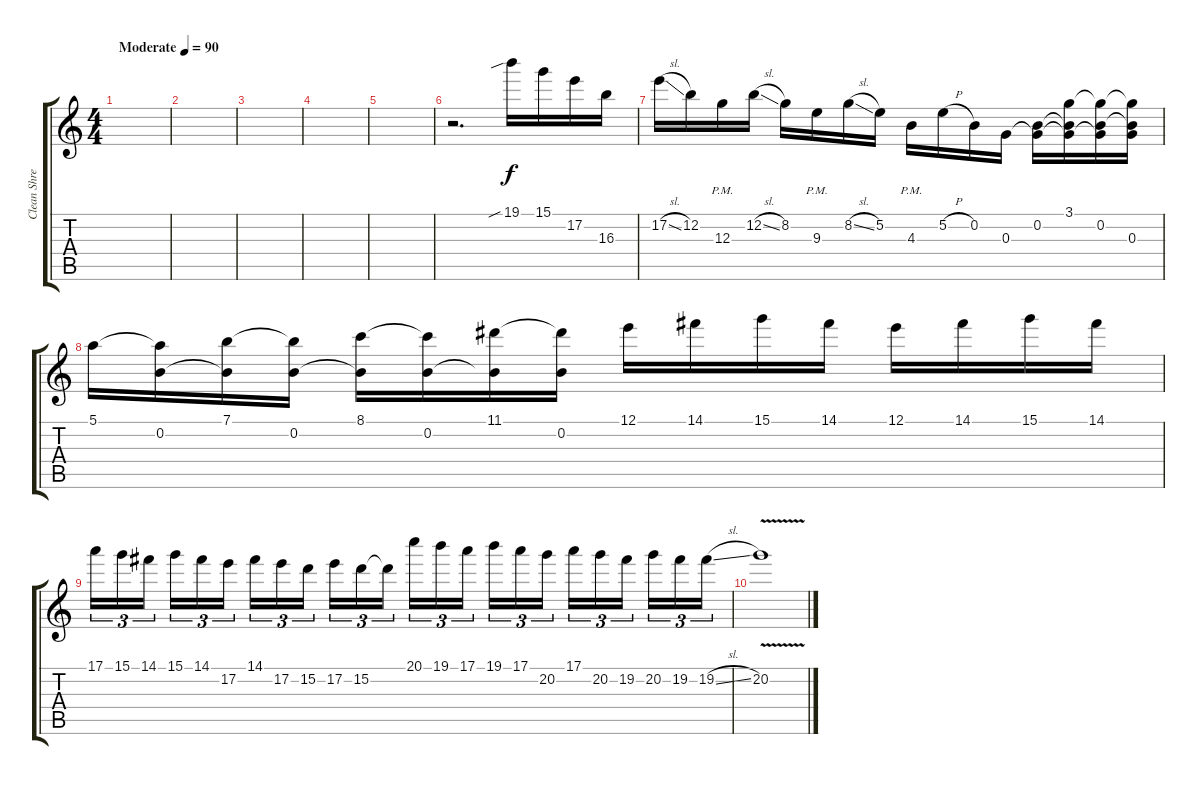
\track ("Clean Shredathon" "Clean Shre") {instrument electricguitarjazz}
\staff {score tabs}
\tuning (E4 B3 G3 D3 A2 E2) {hide}
\ts (4 4)
\tempo (90 "Moderate")
\clef g2
\ks c
|
|
|
|
|
r.2{d} 19.1{sib}.16 15.1.16 17.2.16 16.3.16 |
17.2{sl}.16 12.2.16 12.3{pm}.16 12.2{sl}.16 8.2.16 9.3{pm}.16 8.2{sl}.16 5.2.16 4.3{pm}.16 5.2{h}.16 0.2.16 0.3.16 (0.2 0.3{t}).16 (3.1 0.2{t} 0.3{t}).16 (3.1{t} 0.2 0.3{t}).16 (3.1{t} 0.2{t} 0.3).16 |
5.1.16 (5.1{t} 0.2).16 (7.1 0.2{t}).16 (7.1{t} 0.2).16 (8.1 0.2{t}).16 (8.1{t} 0.2).16 (11.1 0.2{t}).16 (11.1{t} 0.2).16 12.1.16 14.1.16 15.1.16 14.1.16 12.1.16 14.1.16 15.1.16 14.1.16 |
17.1.16{tu (3 2)} 15.1.16{tu (3 2)} 14.1.16{tu (3 2) beam splitsecondary} 15.1.16{tu (3 2)} 14.1.16{tu (3 2)} 17.2.16{tu (3 2)} 14.1.16{tu (3 2)} 17.2.16{tu (3 2)} 15.2.16{tu (3 2) beam splitsecondary} 17.2.16{tu (3 2)} 15.2.16{tu (3 2)} 15.2{t}.16{tu (3 2)} 20.1.16{tu (3 2)} 19.1.16{tu (3 2)} 17.1.16{tu (3 2) beam splitsecondary} 19.1.16{tu (3 2)} 17.1.16{tu (3 2)} 20.2.16{tu (3 2)} 17.1.16{tu (3 2)} 20.2.16{tu (3 2)} 19.2.16{tu (3 2) beam splitsecondary} 20.2.16{tu (3 2)} 19.2.16{tu (3 2)} 19.2{sl}.16{tu (3 2)} |
20.2{v}.1
